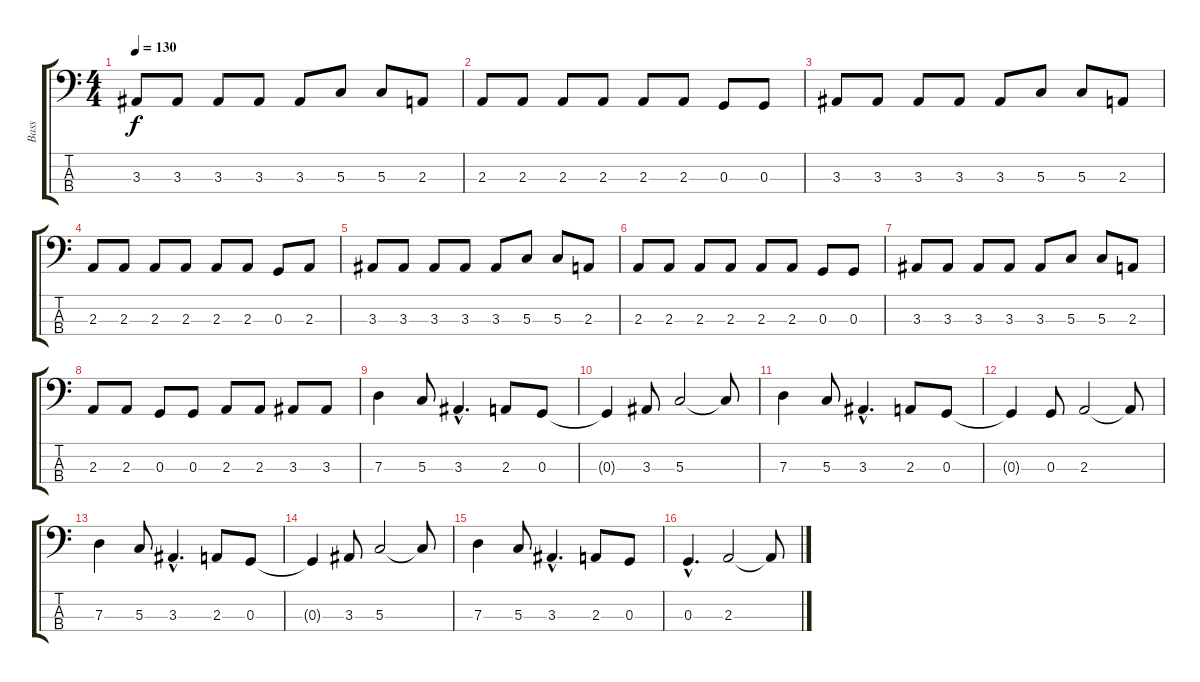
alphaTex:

\track ("Bass" "Bass") {instrument electricbassfinger}
\staff {score tabs}
\tuning (F2 C2 G1 D1) {hide}
\ts (4 4)
\tempo 130
\clef f4
\ks c
3.3.8{dy f} 3.3.8 3.3.8 3.3.8 3.3.8 5.3.8 5.3.8 2.3.8 |
2.3.8 2.3.8 2.3.8 2.3.8 2.3.8 2.3.8 0.3.8 0.3.8 |
3.3.8 3.3.8 3.3.8 3.3.8 3.3.8 5.3.8 5.3.8 2.3.8 |
2.3.8 2.3.8 2.3.8 2.3.8 2.3.8 2.3.8 0.3.8 2.3.8 |
3.3.8 3.3.8 3.3.8 3.3.8 3.3.8 5.3.8 5.3.8 2.3.8 |
2.3.8 2.3.8 2.3.8 2.3.8 2.3.8 2.3.8 0.3.8 0.3.8 |
3.3.8 3.3.8 3.3.8 3.3.8 3.3.8 5.3.8 5.3.8 2.3.8 |
2.3.8 2.3.8 0.3.8 0.3.8 2.3.8 2.3.8 3.3.8 3.3.8 |
7.3.4 5.3.8 3.3{hac}.4{d} 2.3.8 0.3.8 |
0.3{t}.4 3.3.8 5.3.2 5.3{t}.8 |
7.3.4 5.3.8 3.3{hac}.4{d} 2.3.8 0.3.8 |
0.3{t}.4 0.3.8 2.3.2 2.3{t}.8 |
7.3.4 5.3.8 3.3{hac}.4{d} 2.3.8 0.3.8 |
0.3{t}.4 3.3.8 5.3.2 5.3{t}.8 |
7.3.4 5.3.8 3.3{hac}.4{d} 2.3.8 0.3.8 |
0.3{hac}.4{d} 2.3.2 2.3{t}.8
